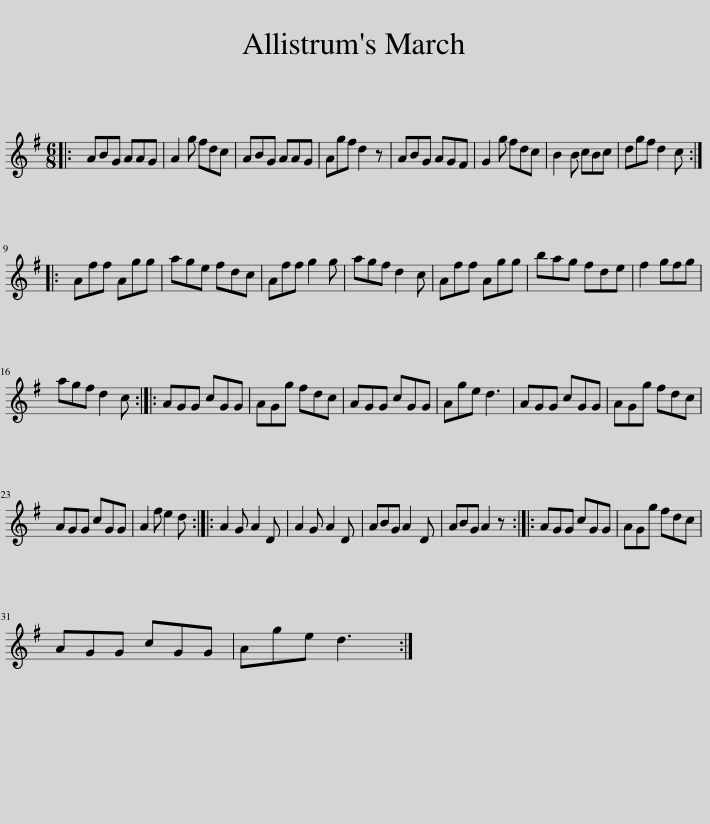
X:1
L:1/8
M:6/8
I:linebreak $
K:G
V:1 treble
V:1
|: ABG AAG | A2 g fdc | ABG AAG | Agf d2 z | ABG AGF | %5
 G2 g fdc | B2 B cBc | dgf d2 c ::$ Aff Agg | age fdc | %10
 Aff g2 g | agf d2 c | Aff Agg | bag fde | f2 gfg |$ %15
 agf d2 c :: AGG cGG | AGg fdc | AGG cGG | Age d3 | %20
 AGG cGG | AGg fdc |$ AGG cGG | A2 f e2 d :: A2 G A2 D | %25
 A2 G A2 D | ABG A2 D | ABG A2 z :: AGG cGG | AGg fdc |$ %30
 AGG cGG | Age d3 :| %32
